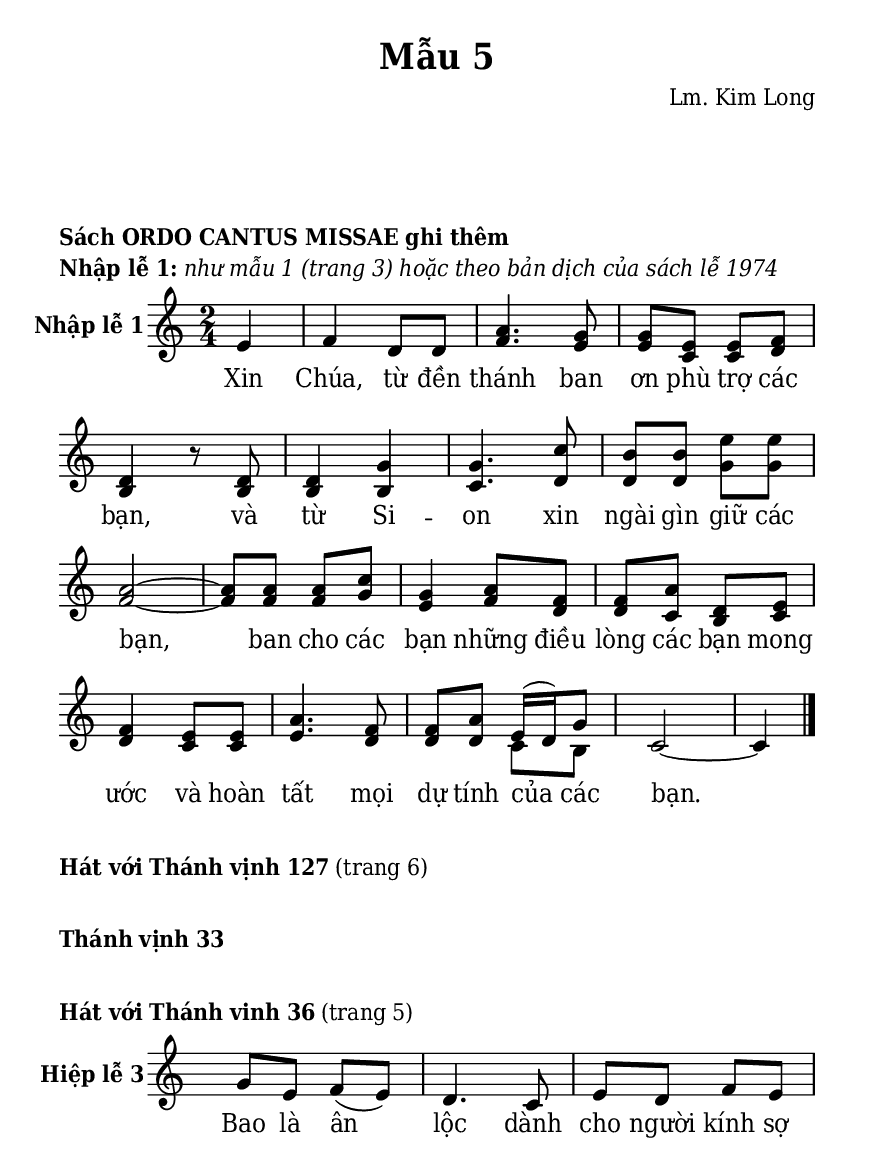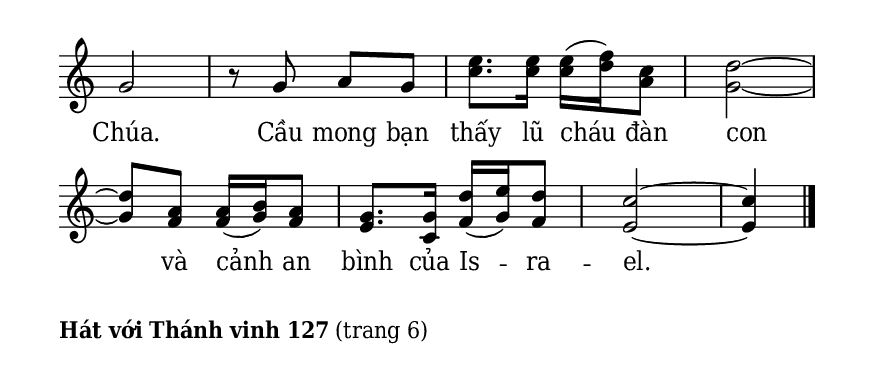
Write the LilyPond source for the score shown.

% Cài đặt chung
\version "2.22.1"
\include "english.ly"

\header {
  title = "Mẫu 5"
  composer = "Lm. Kim Long"
  %arranger = " "
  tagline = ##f
}


% Nhạc
nhacMauMot = \relative c' {
  \key c \major
  \time 2/4
  \partial 4 e4 |
  f d8 d |
  <<
    {
      a'4. g8 |
      g e e f |
      d4 r8 d |
      d4 g |
      g4. c8 |
      b b e e |
      a,2 ~ |
      a8 a a c |
      g4 a8 f |
      f a d, e |
      f4 e8 e |
      a4. f8 |
      f a
    }
    {
      f4. e8 |
      e c c d |
      b4 r8 b |
      b4 b |
      c4. d8 |
      d d g g |
      f2 ~ |
      f8 f f g |
      e4 f8 d |
      d c b c |
      d4 c8 c |
      e4. d8 |
      d d
    }
  >>
  <<
    {
      \voiceOne
      e16 (d) g8
    }
    \new Voice = "splitpart" {
      \voiceTwo
      c,8 b
    }
  >>
  \oneVoice
  c2 ~ |
  c4 \bar "|."
}

nhacMauHai = \relative c' {
  
}

nhacMauBa = \relative c' {
  
}

nhacMauBon = \relative c' {
  
}

nhacMauNam = \relative c' {
  
}

nhacMauSau = \relative c' {
  
}

nhacMauBay = \relative c' {
  
}

nhacMauTam = \relative c' {
  
}

nhacMauChin = \relative c' {
  
}

nhacMauMuoi = \relative c' {
  
}

nhacMauMuoiMot = \relative c'' {
  
}

nhacMauMuoiHai = \relative c'' {
  \key c \major
  \time 2/4
  g8 e f (e) |
  d4. c8 |
  e d f e |
  g2 |
  r8 g a g |
  <<
    {
      e'8. e16 e (f) c8 |
      d2 ~ |
      d8 a a16 (b) a8 |
      g8. g16 d' (e) d8 |
      c2 ~ |
      c4 \bar "|."
    }
    {
      c8. c16 c (d) a8 |
      g2 ~ |
      g8 f f16 (g) f8 |
      e8. c16 f (g) f8 |
      e2 ~ |
      e4
    }
  >>
}


% Lời
loiMauMot = \lyricmode {
  Xin Chúa, từ đền thánh ban ơn phù trợ các bạn,
  và từ Si -- on xin ngài gìn giữ các bạn,
  ban cho các bạn những điều lòng các bạn mong ước
  và hoàn tất mọi dự tính của các bạn.
}

loiMauHai = \lyricmode {
  Chúa là nơi chúng con nương náu,
  từ đời nọ qua đời kia.
  Trước khi núi đồi chưa được dựng nên,
  lúc địa cầu và vũ trụ chưa được tạo thành,
  Ngài vẫn là Thiên Chúa từ muôn thuở đến muôn muôn đời.
}

loiMauBa = \lyricmode {
  Nguyện Thiên Chúa Is -- ra -- el kết hợp các con.
  Xin Ngài thương mến ở cùng các con trong mọi lúc,
  và giờ đây nguyện Ngài ban ân phúc dư đầy.
}

loiMauBon = \lyricmode {
  Phúc cho ai có lòng trong sạch vì họ sẽ nhìn thấy Thiên Chúa.
  Phúc cho ai kiến tạo hòa bình vì họ sẽ được gọi là con Thiên Chúa.
  Phúc cho ai chịu bách hại vì sự công chính vì nước Trời là của họ.
}

loiMauNam = \lyricmode {
  Tôi chúc tụng Chúa trong mọi lúc
  miệng tôi liên lỉ ngợi khen Ngài.
}

loiMauSau = \lyricmode {
  Hãy nhìn lên Chúa để được vui mừng rạng rỡ
  và không phải bẽ mặt hổ ngươi.
}

loiMauBay = \lyricmode {
  Chúa để mắt nhìn người công chính
  và lắng nghe tiếng họ khấn xin.
}

loiMauTam = \lyricmode {
  Chúa nhậm lời người công chính kêu xin,
  giải thoát họ khỏi mọi cơn nguy khôn.
}

loiMauChin = \lyricmode {
  Người công chính gặp nhiều nỗi gian truân
  nhưng luôn được Chúa thương giải thoát.
}

loiMauMuoi = \lyricmode {
  Chúa cứu mạng các tôi tớ Chúa
  và không luận phạt những ai trông cậy vào Ngài.
}

loiMauMuoiMot = \lyricmode {
  Trước tiên các con hãy tìm kiếm Nước Chúa và sự công chính của Ngài,
  Còn tất cả những điều khác Ngài sẽ ban thêm cho các con sau.
}

loiMauMuoiHai = \lyricmode {
  Bao là ân lộc dành cho người kính sợ Chúa.
  Cầu mong bạn thấy lũ cháu đàn con
  và cảnh an bình của Is -- ra -- el.
}

% Dàn trang
\paper {
  #(set-paper-size "a5")
  top-margin = 10\mm
  bottom-margin = 10\mm
  left-margin = 10\mm
  right-margin = 10\mm
  indent = #0
  #(define fonts
	 (make-pango-font-tree "Deja Vu Serif Condensed"
	 		       "Deja Vu Serif Condensed"
			       "Deja Vu Serif Condensed"
			       (/ 20 20)))
  print-page-number = ##f
}

\markup {
  \vspace #2
}

\markup {
  \vspace #2
  \column {
    \left-align {
      \line {
        \bold "Sách ORDO CANTUS MISSAE ghi thêm"
      }
      \line {
        \bold "Nhập lễ 1:" \italic "như mẫu 1 (trang 3) hoặc theo bản dịch của sách lễ 1974"
      }
    }
  }
}

\score {
  <<
    \new Staff \with {
      instrumentName = \markup { \bold "Nhập lễ 1" }} <<
        \clef treble
        \new Voice = beSop {
          \nhacMauMot
        }
      \new Lyrics \lyricsto beSop \loiMauMot
    >>
  >>
  \layout {
    indent = 15
    \override Lyrics.LyricSpace.minimum-distance = #0.6
    \override Score.BarNumber.break-visibility = ##(#f #f #f)
    \override Score.SpacingSpanner.uniform-stretching = ##t
    ragged-last = ##f
  }
}

\score {
  <<
    \new Staff \with {
      instrumentName = \markup { \bold "Nhập lễ 2" }} <<
        \clef treble
        \new Voice = beSop {
          \nhacMauHai
        }
      \new Lyrics \lyricsto beSop \loiMauHai
    >>
  >>
  \layout {
    indent = 15
    \override Staff.TimeSignature.transparent = ##t
    \override Lyrics.LyricSpace.minimum-distance = #0.7
    \override Score.BarNumber.break-visibility = ##(#f #f #f)
    \override Score.SpacingSpanner.uniform-stretching = ##t
    \override LyricHyphen.minimum-distance = #1.5
    ragged-last = ##f
  }
}

\score {
  <<
    \new Staff \with {
      instrumentName = \markup { \bold "Nhập lễ 3" }} <<
        \clef treble
        \new Voice = beSop {
          \nhacMauBa
        }
      \new Lyrics \lyricsto beSop \loiMauBa
    >>
  >>
  \layout {
    indent = 15
    \override Staff.TimeSignature.transparent = ##t
    \override Staff.TimeSignature.transparent = ##t
    \override Lyrics.LyricSpace.minimum-distance = #0.7
    \override Score.BarNumber.break-visibility = ##(#f #f #f)
    \override Score.SpacingSpanner.uniform-stretching = ##t
    \override LyricHyphen.minimum-distance = #1.5
    ragged-last = ##f
  }
}

\markup {
  \vspace #2
  \bold "Hát với Thánh vịnh 127" \normal-text "(trang 6)"
}

\score {
  <<
    \new Staff \with {
      instrumentName = \markup { \bold "Hiệp lễ 1" }} <<
        \clef treble
        \new Voice = beSop {
          \nhacMauBon
        }
      \new Lyrics \lyricsto beSop \loiMauBon
    >>
  >>
  \layout {
    indent = 15
    \override Staff.TimeSignature.transparent = ##t
    \override Lyrics.LyricSpace.minimum-distance = #0.6
    \override Score.BarNumber.break-visibility = ##(#f #f #f)
    \override Score.SpacingSpanner.uniform-stretching = ##t
    ragged-last = ##f
  }
}

\markup {
  \vspace #2
  \bold "Thánh vịnh 33"
}


\score {
  <<
    \new Staff \with {
      instrumentName = \markup { \bold "1" }} <<
        \clef treble
        \new Voice = beSop {
          \nhacMauNam
        }
      \new Lyrics \lyricsto beSop \loiMauNam
    >>
  >>
  \layout {
    indent = 15
    \override Staff.TimeSignature.transparent = ##t
    \override Staff.TimeSignature.transparent = ##t
    \override Lyrics.LyricSpace.minimum-distance = #0.7
    \override LyricHyphen.minimum-distance = #1
    \override Score.BarNumber.break-visibility = ##(#f #f #f)
    \override Score.SpacingSpanner.uniform-stretching = ##t
    ragged-last = ##f
  }
}

\score {
  <<
    \new Staff \with {
      instrumentName = \markup { \bold "2" }} <<
        \clef treble
        \new Voice = beSop {
          \nhacMauSau
        }
      \new Lyrics \lyricsto beSop \loiMauSau
    >>
  >>
  \layout {
    indent = 15
    \override Staff.TimeSignature.transparent = ##t
    \override Staff.TimeSignature.transparent = ##t
    \override Lyrics.LyricSpace.minimum-distance = #0.7
    \override Score.BarNumber.break-visibility = ##(#f #f #f)
    \override Score.SpacingSpanner.uniform-stretching = ##t
    ragged-last = ##f
  }
}

\score {
  <<
    \new Staff \with {
      instrumentName = \markup { \bold "3" }} <<
        \clef treble
        \new Voice = beSop {
          \nhacMauBay
        }
      \new Lyrics \lyricsto beSop \loiMauBay
    >>
  >>
  \layout {
    indent = 15
    \override Staff.TimeSignature.transparent = ##t
    \override Staff.TimeSignature.transparent = ##t
    \override Lyrics.LyricSpace.minimum-distance = #0.7
    \override Score.BarNumber.break-visibility = ##(#f #f #f)
    \override Score.SpacingSpanner.uniform-stretching = ##t
    ragged-last = ##f
  }
}

\score {
  <<
    \new Staff \with {
      instrumentName = \markup { \bold "4" }} <<
        \clef treble
        \new Voice = beSop {
          \nhacMauTam
        }
      \new Lyrics \lyricsto beSop \loiMauTam
    >>
  >>
  \layout {
    indent = 15
    \override Staff.TimeSignature.transparent = ##t
    \override Lyrics.LyricSpace.minimum-distance = #0.7
    \override Score.BarNumber.break-visibility = ##(#f #f #f)
    \override Score.SpacingSpanner.uniform-stretching = ##t
    ragged-last = ##f
  }
}

\score {
  <<
    \new Staff \with {
      instrumentName = \markup { \bold "5" }} <<
        \clef treble
        \new Voice = beSop {
          \nhacMauChin
        }
      \new Lyrics \lyricsto beSop \loiMauChin
    >>
  >>
  \layout {
    indent = 15
    \override Staff.TimeSignature.transparent = ##t
    \override Lyrics.LyricSpace.minimum-distance = #0.8
    \override Score.BarNumber.break-visibility = ##(#f #f #f)
    \override Score.SpacingSpanner.uniform-stretching = ##t
    ragged-last = ##f
  }
}

\score {
  <<
    \new Staff \with {
      instrumentName = \markup { \bold "6" }} <<
        \clef treble
        \new Voice = beSop {
          \nhacMauMuoi
        }
      \new Lyrics \lyricsto beSop \loiMauMuoi
    >>
  >>
  \layout {
    indent = 15
    \override Staff.TimeSignature.transparent = ##t
    \override Lyrics.LyricSpace.minimum-distance = #0.8
    \override Score.BarNumber.break-visibility = ##(#f #f #f)
    \override Score.SpacingSpanner.uniform-stretching = ##t
    ragged-last = ##f
  }
}

\score {
  <<
    \new Staff \with {
      instrumentName = \markup { \bold "Hiệp lễ 2" }} <<
        \clef treble
        \new Voice = beSop {
          \nhacMauMuoiMot
        }
      \new Lyrics \lyricsto beSop \loiMauMuoiMot
    >>
  >>
  \layout {
    indent = 15
    \override Lyrics.LyricSpace.minimum-distance = #0.8
    \override Score.BarNumber.break-visibility = ##(#f #f #f)
    \override Score.SpacingSpanner.uniform-stretching = ##t
    ragged-last = ##f
  }
}

\markup {
  \vspace #2
  \bold "Hát với Thánh vinh 36" \normal-text "(trang 5)"
}

\score {
  <<
    \new Staff \with {
      instrumentName = \markup { \bold "Hiệp lễ 3" }} <<
        \clef treble
        \new Voice = beSop {
          \nhacMauMuoiHai
        }
      \new Lyrics \lyricsto beSop \loiMauMuoiHai
    >>
  >>
  \layout {
    indent = 15
    \override Staff.TimeSignature.transparent = ##t
    \override Lyrics.LyricSpace.minimum-distance = #0.8
    \override Score.BarNumber.break-visibility = ##(#f #f #f)
    \override Score.SpacingSpanner.uniform-stretching = ##t
    ragged-last = ##f
  }
}

\markup {
  \vspace #2
  \bold "Hát với Thánh vinh 127" \normal-text "(trang 6)"
}
